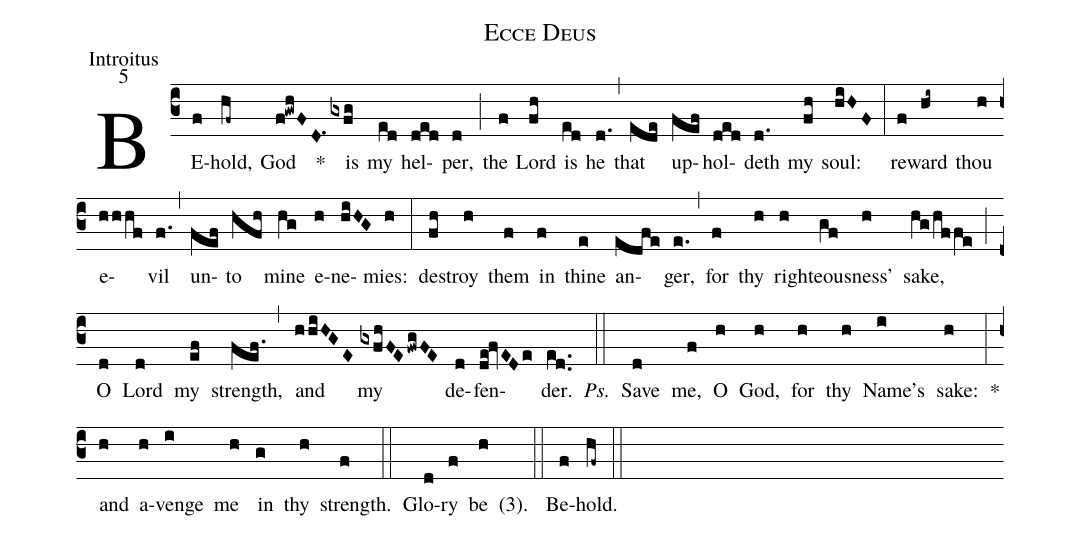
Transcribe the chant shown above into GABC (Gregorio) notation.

name:Ecce Deus;
office-part:Introitus;
mode:5;
%%
(c3) BE(f)hold,(hf~) God(f!gwhFD.1) *() is(gxfg) my(ed) hel(ded)per,(d) (;) the(f) Lord(fh) is(ed) he(d.) (,) that(ede) up(fef)hol(ded)deth(d.) my(fh) soul:(hiHF) (:) re(f)ward(hi~) thou(h) e(hhhf)vil(f.) (,) un(fef)to(hfh) mine(hg) e(h)ne(hiHG)mies:(h) (:) de(fh)stroy(h) them(f) in(f) thine(e) an(edfe)ger,(e.) (,) for(f) thy(h) righ(h)teous(gf)ness'(h) sake,(hg/hffe) (;) O(d) Lord(d) my(ef) strength,(fef.) (,) and(hhiHGE) my(gxfhFE/fwgFE) de(d)fen(de!fvEDe)der.(ed..) <i>Ps.</i>(::) Save(d) me,(f) O(h) God,(h) for(h) thy(h) Name's(i) sake:(h) *(:) and(h) a(h)venge(i) me(h) in(g) thy(h) strength.(f) (::) Glo(d)ry(f) be(h) <v>(</v>3<v>)</v>.() (::) Be(f)hold.(hf~) (::)
